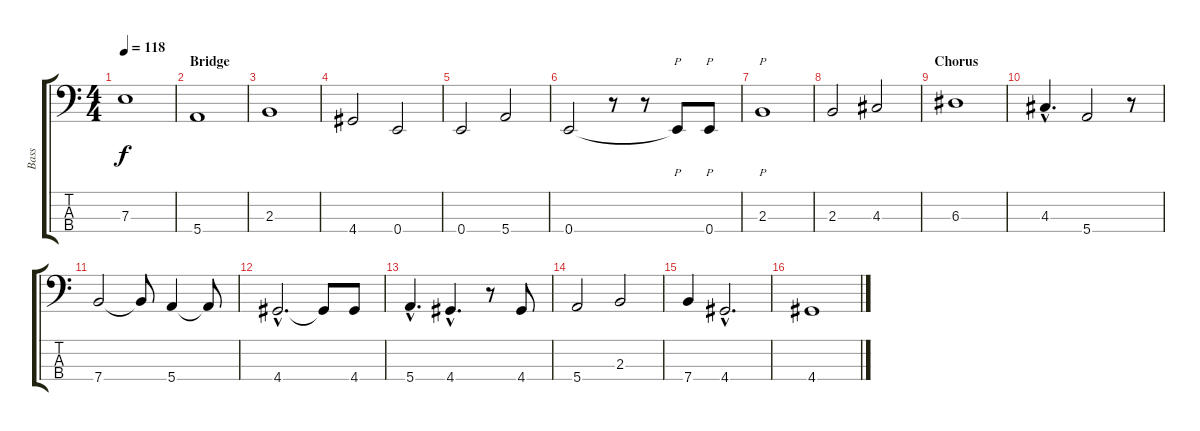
\track ("Bass" "Bass") {instrument electricbassfinger}
\staff {score tabs}
\tuning (G2 D2 A1 E1) {hide}
\ts (4 4)
\tempo 118
\clef f4
\ks c
7.3.1{dy f} |
\section ("" "Bridge")
5.4.1 |
2.3.1 |
4.4.2 0.4.2 |
0.4.2 5.4.2 |
0.4.2 r.8 r.8 0.4{t}.8{p} 0.4.8{p} |
2.3.1{p} |
2.3.2 4.3.2 |
\section ("" "Chorus")
6.3.1 |
4.3{hac}.4{d} 5.4.2 r.8 |
7.4.2 7.4{t}.8 5.4.4 5.4{t}.8 |
4.4{hac}.2{d} 4.4{t}.8 4.4.8 |
5.4{hac}.4{d} 4.4{hac}.4{d} r.8 4.4.8 |
5.4.2 2.3.2 |
7.4.4 4.4{hac}.2{d} |
4.4.1
